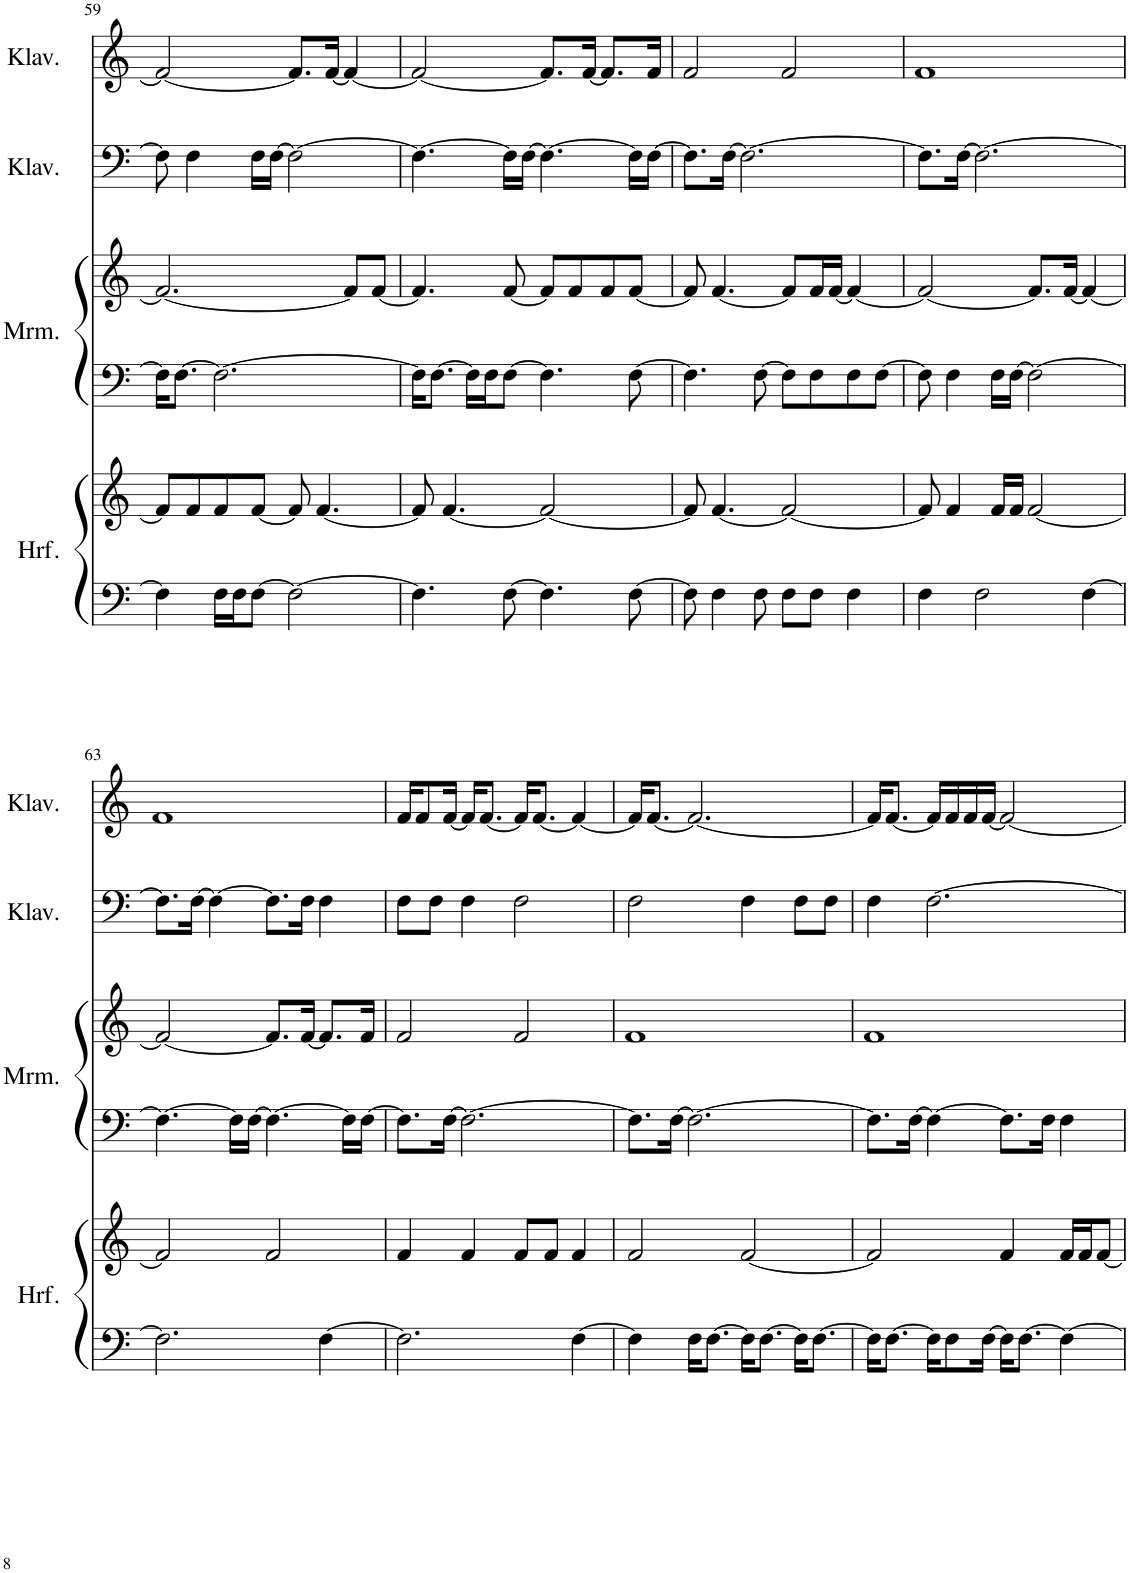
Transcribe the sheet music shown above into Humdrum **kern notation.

**kern	**kern	**kern	**kern	**kern	**kern
*part4	*part4	*part3	*part3	*part2	*part1
*staff6	*staff5	*staff4	*staff3	*staff2	*staff1
*I"Harfe	*	*I"Marimba	*	*I"Klavier	*I"Klavier
*I'Hrf.	*	*I'Mrm.	*	*I'Klav.	*I'Klav.
!!LO:PB:g=z
*clefF4	*clefG2	*clefF4	*clefG2	*clefF4	*clefG2
*k[]	*k[]	*k[]	*k[]	*k[]	*k[]
*M4/4	*M4/4	*M4/4	*M4/4	*M4/4	*M4/4
=59	=59	=59	=59	=59	=59
4F\]	8f/L]	16F\KL]	2.f/_	8F\]	2f/_
.	.	[8.F\J	.	.	.
.	8f/	.	.	4F\	.
16F\LL	8f/	2.F\_	.	.	.
16F\J	.	.	.	.	.
[8F\J	[8f/J	.	.	16F\LL	.
.	.	.	.	[16F\JJ	.
2F\_	8f/]	.	.	2F\_	8.f/L]
.	[4.f/	.	.	.	.
.	.	.	.	.	[16f/Jk
.	.	.	8f/L]	.	4f/_
.	.	.	[8f/J	.	.
=60	=60	=60	=60	=60	=60
4.F\]	8f/]	16F\KL]	4.f/]	4.F\_	2f/_
.	.	[8.F\J	.	.	.
.	[4.f/	.	.	.	.
.	.	16F\LL]	.	.	.
.	.	16F\J	.	.	.
[8F\	.	[8F\J	[8f/	16F\LL]	.
.	.	.	.	[16F\JJ	.
4.F\]	2f/_	4.F\]	8f/L]	4.F\_	8.f/L]
.	.	.	8f/	.	.
.	.	.	.	.	[16f/Jk
.	.	.	8f/	.	8.f/L]
[8F\	.	[8F\	[8f/J	16F\LL]	.
.	.	.	.	[16F\JJ	16f/Jk
=61	=61	=61	=61	=61	=61
8F\]	8f/]	4.F\]	8f/]	8.F\L]	2f/
4F\	[4.f/	.	[4.f/	.	.
.	.	.	.	[16F\Jk	.
.	.	.	.	2.F\_	.
8F\	.	[8F\	.	.	.
8F\L	2f/_	8F\L]	8f/L]	.	2f/
8F\J	.	8F\	16f/L	.	.
.	.	.	[16f/JJ	.	.
4F\	.	8F\	4f/_	.	.
.	.	[8F\J	.	.	.
=62	=62	=62	=62	=62	=62
4F\	8f/]	8F\]	2f/_	8.F\L]	1f
.	4f/	4F\	.	.	.
.	.	.	.	[16F\Jk	.
2F\	.	.	.	2.F\_	.
.	16f/LL	16F\LL	.	.	.
.	16f/JJ	[16F\JJ	.	.	.
.	[2f/	2F\_	8.f/L]	.	.
.	.	.	[16f/Jk	.	.
[4F\	.	.	4f/_	.	.
!!LO:LB:g=z
=63	=63	=63	=63	=63	=63
2.F\]	2f/]	4.F\_	2f/_	8.F\L]	1f
.	.	.	.	[16F\Jk	.
.	.	.	.	4F\_	.
.	.	16F\LL]	.	.	.
.	.	[16F\JJ	.	.	.
.	2f/	4.F\_	8.f/L]	8.F\L]	.
.	.	.	[16f/Jk	16F\Jk	.
[4F\	.	.	8.f/L]	4F\	.
.	.	16F\LL]	.	.	.
.	.	[16F\JJ	16f/Jk	.	.
=64	=64	=64	=64	=64	=64
2.F\]	4f/	8.F\L]	2f/	8F\L	16f/KL
.	.	.	.	.	8f/
.	.	.	.	8F\J	.
.	.	[16F\Jk	.	.	[16f/Jk
.	4f/	2.F\_	.	4F\	16f/KL]
.	.	.	.	.	[8.f/J
.	8f/L	.	2f/	2F\	16f/KL]
.	.	.	.	.	[8.f/J
.	8f/J	.	.	.	.
[4F\	4f/	.	.	.	4f/_
=65	=65	=65	=65	=65	=65
4F\]	2f/	8.F\L]	1f	2F\	16f/KL]
.	.	.	.	.	[8.f/J
.	.	[16F\Jk	.	.	.
16F\KL	.	2.F\_	.	.	2.f/_
[8.F\J	.	.	.	.	.
16F\KL]	[2f/	.	.	4F\	.
[8.F\J	.	.	.	.	.
16F\KL]	.	.	.	8F\L	.
[8.F\J	.	.	.	.	.
.	.	.	.	8F\J	.
=66	=66	=66	=66	=66	=66
16F\KL]	2f/]	8.F\L]	1f	4F\	16f/KL]
[8.F\J	.	.	.	.	[8.f/J
.	.	[16F\Jk	.	.	.
16F\KL]	.	4F\_	.	[2.F\	16f/LL]
8F\	.	.	.	.	16f/
.	.	.	.	.	16f/
[16F\Jk	.	.	.	.	[16f/JJ
16F\KL]	4f/	8.F\L]	.	.	2f/_
[8.F\J	.	.	.	.	.
.	.	16F\Jk	.	.	.
4F\_	16f/LL	4F\	.	.	.
.	16f/J	.	.	.	.
.	[8f/J	.	.	.	.
=	=	=	=	=	=
*-	*-	*-	*-	*-	*-
